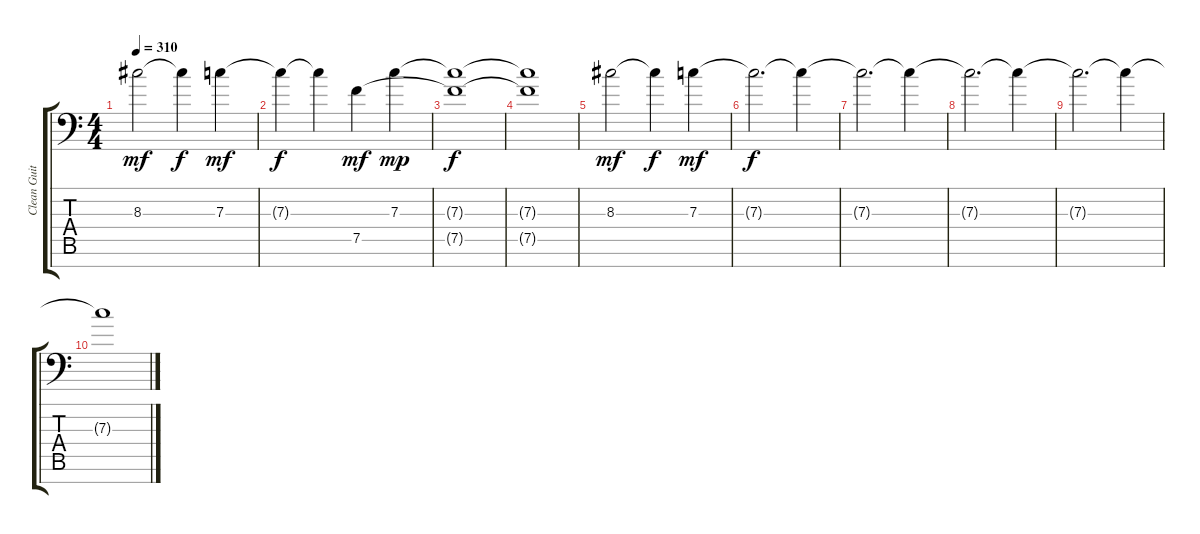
\track ("Clean Guitar" "Clean Guit") {instrument acousticguitarsteel}
\staff {score tabs}
\tuning (Eb4 Bb3 F3 Eb2 Bb2 F1 Bb1) {hide}
\ts (4 4)
\tempo 310
\clef f4
\ks c
8.3.2{dy mf} 8.3{t}.4{dy f} 7.3.4{dy mf} |
7.3{t}.4{dy f} 7.3{t}.4 7.5.4{dy mf} 7.3.4{dy mp} |
(7.3{t} 7.5{t}).1{dy f} |
(7.3{t} 7.5{t}).1 |
8.3.2{dy mf} 8.3{t}.4{dy f} 7.3.4{dy mf} |
7.3{t}.2{d dy f} 7.3{t}.4 |
7.3{t}.2{d} 7.3{t}.4 |
7.3{t}.2{d} 7.3{t}.4 |
7.3{t}.2{d} 7.3{t}.4 |
7.3{t}.1
